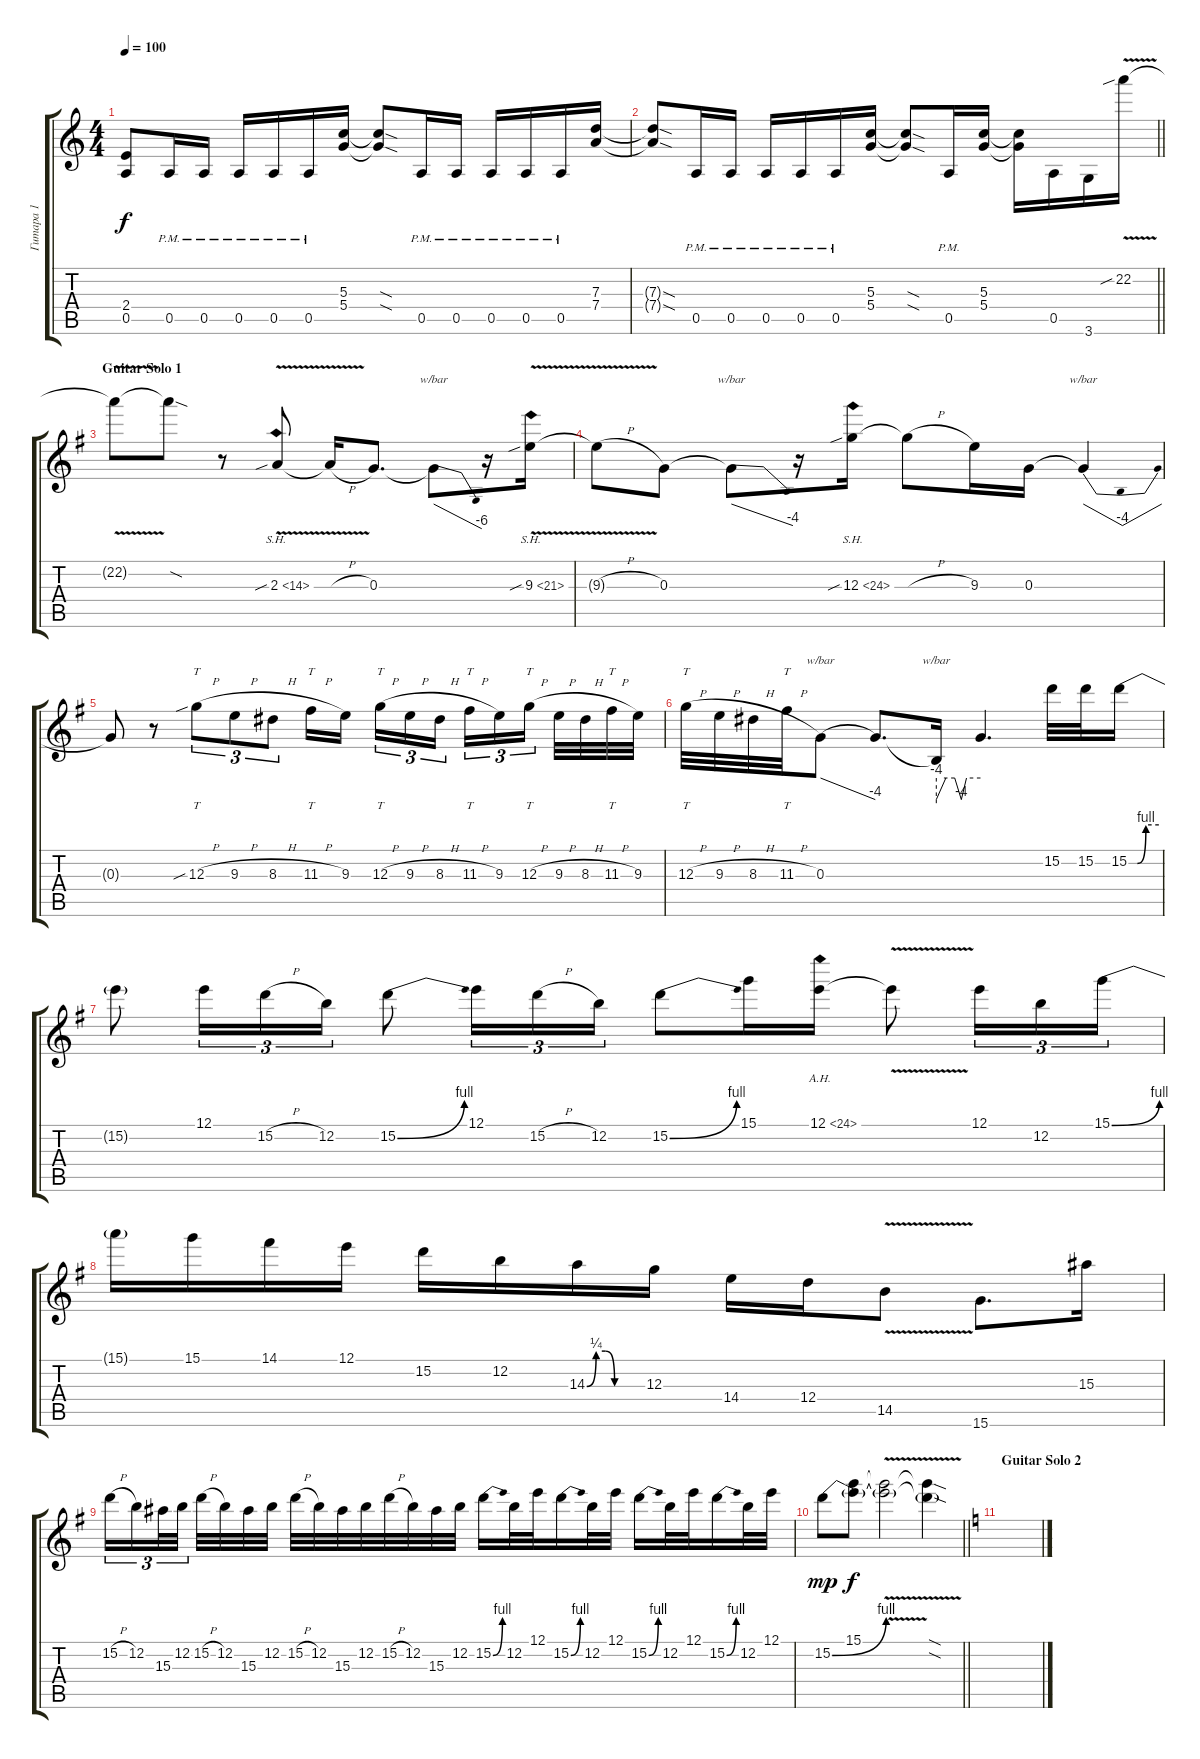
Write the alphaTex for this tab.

\track ("Гитара 1" "Гитара 1") {instrument distortionguitar}
\staff {score tabs}
\tuning (E4 B3 G3 D3 A2 E2) {hide}
\ts (4 4)
\tempo 100
\clef g2
\ks aminor
(2.4{t} 0.5{t}).8{dy f} 0.5{pm}.16 0.5{pm}.16 0.5{pm}.16 0.5{pm}.16 0.5{pm}.16 (5.3 5.4).16 (5.3{sod t} 5.4{sod t}).8 0.5{pm}.16 0.5{pm}.16 0.5{pm}.16 0.5{pm}.16 0.5{pm}.16 (7.3 7.4).16 |
\barLineRight lightlight
(7.3{sod t} 7.4{sod t}).8 0.5{pm}.16 0.5{pm}.16 0.5{pm}.16 0.5{pm}.16 0.5{pm}.16 (5.3 5.4).16 (5.3{sod t} 5.4{sod t}).8 0.5{pm}.16 (5.3 5.4).16 (5.3{t} 5.4{t}).16 0.5.16 3.6.16 22.2{v sib}.16{volume 10} |
\section ("" "Guitar Solo 1")
\ks eminor
22.2{t}.8 22.2{sod t}.8 r.8 2.3{sh 12 v sib}.8 2.3{h t}.16 0.3.8{d} 0.3{t}.8{tbe (dive default 0 0 60 -24)} r.16 9.3{sh 12 v sib}.16 |
9.3{h t}.8 0.3.8 0.3{t}.8{tbe (dive default 0 0 60 -16)} r.16 12.3{sh 12 sib}.16 12.3{h t}.8 9.3.16 0.3.16 0.3{t}.4{tbe (dip default 0 0 55 -16 60 0)} |
0.3{t}.8 r.8 12.3{sib h}.8{tt tu (3 2)} 9.3{h}.8{tu (3 2)} 8.3{h}.8{tu (3 2)} 11.3{h}.16{tt} 9.3.16{beam splitsecondary} 12.3{h}.16{tt tu (3 2)} 9.3{h}.16{tu (3 2)} 8.3{h}.16{tu (3 2)} 11.3{h}.16{tt tu (3 2)} 9.3.16{tu (3 2)} 12.3{h}.16{tt tu (3 2) beam splitsecondary} 9.3{h}.32 8.3{h}.32 11.3{h}.32{tt} 9.3.32 |
12.3{h}.32{tt} 9.3{h}.32 8.3{h}.32 11.3{h}.32{tt} 0.3.8{tbe (dive default 0 0 60 -16)} 0.3{t}.8{d} 0.3{t}.16{tbe (custom default 0 -16 13 0 25 0 34 -16 41 0 60 0)} 0.3{t}.4{d} 15.2.32 15.2.32 15.2{be (custom 0 0 17 0 34 4 60 4)}.16 |
15.2{t}.8 12.1.16{tu (3 2)} 15.2{h}.16{tu (3 2)} 12.2.16{tu (3 2)} 15.2{be (bend 0 0 60 4)}.8 12.1.16{tu (3 2)} 15.2{h}.16{tu (3 2)} 12.2.16{tu (3 2)} 15.2{be (bend 0 0 60 4)}.8 15.1.16 12.1{ah 12}.16 12.1{v t}.8 12.1.16{tu (3 2)} 12.2.16{tu (3 2)} 15.1{be (bend 0 0 60 4)}.16{tu (3 2)} |
15.1{t}.16 15.1.16 14.1.16 12.1.16 15.2.16 12.2.16 14.3{be (custom 0 0 10 1 20 1 30 0 60 0)}.16 12.3.16 14.4.16 12.4.16 14.5{v}.8 15.6.8{d} 15.3.16 |
15.2{h}.16{tu (3 2)} 12.2.16{tu (3 2)} 15.3.32{tu (3 2)} 12.2.32{tu (3 2) beam splitsecondary} 15.2{h}.32 12.2.32 15.3.32 12.2.32 15.2{h}.32 12.2.32 15.3.32 12.2.32 15.2{h}.32 12.2.32 15.3.32 12.2.32 15.2{be (bend 0 0 60 4)}.16 12.2.32 12.1.32 15.2{be (bend 0 0 60 4)}.16 12.2.32 12.1.32 15.2{be (bend 0 0 60 4)}.16 12.2.32 12.1.32 15.2{be (bend 0 0 60 4)}.16 12.2.32 12.1.32 |
\barLineRight lightlight
15.2{be (bend 0 0 60 4)}.8{dy mp} (15.1 15.2{t}).8{dy f} (15.1{v t} 15.2{v t}).2 (15.1{sod t} 15.2{sod t}).4 |
\section ("" "Guitar Solo 2")
\ks aminor
